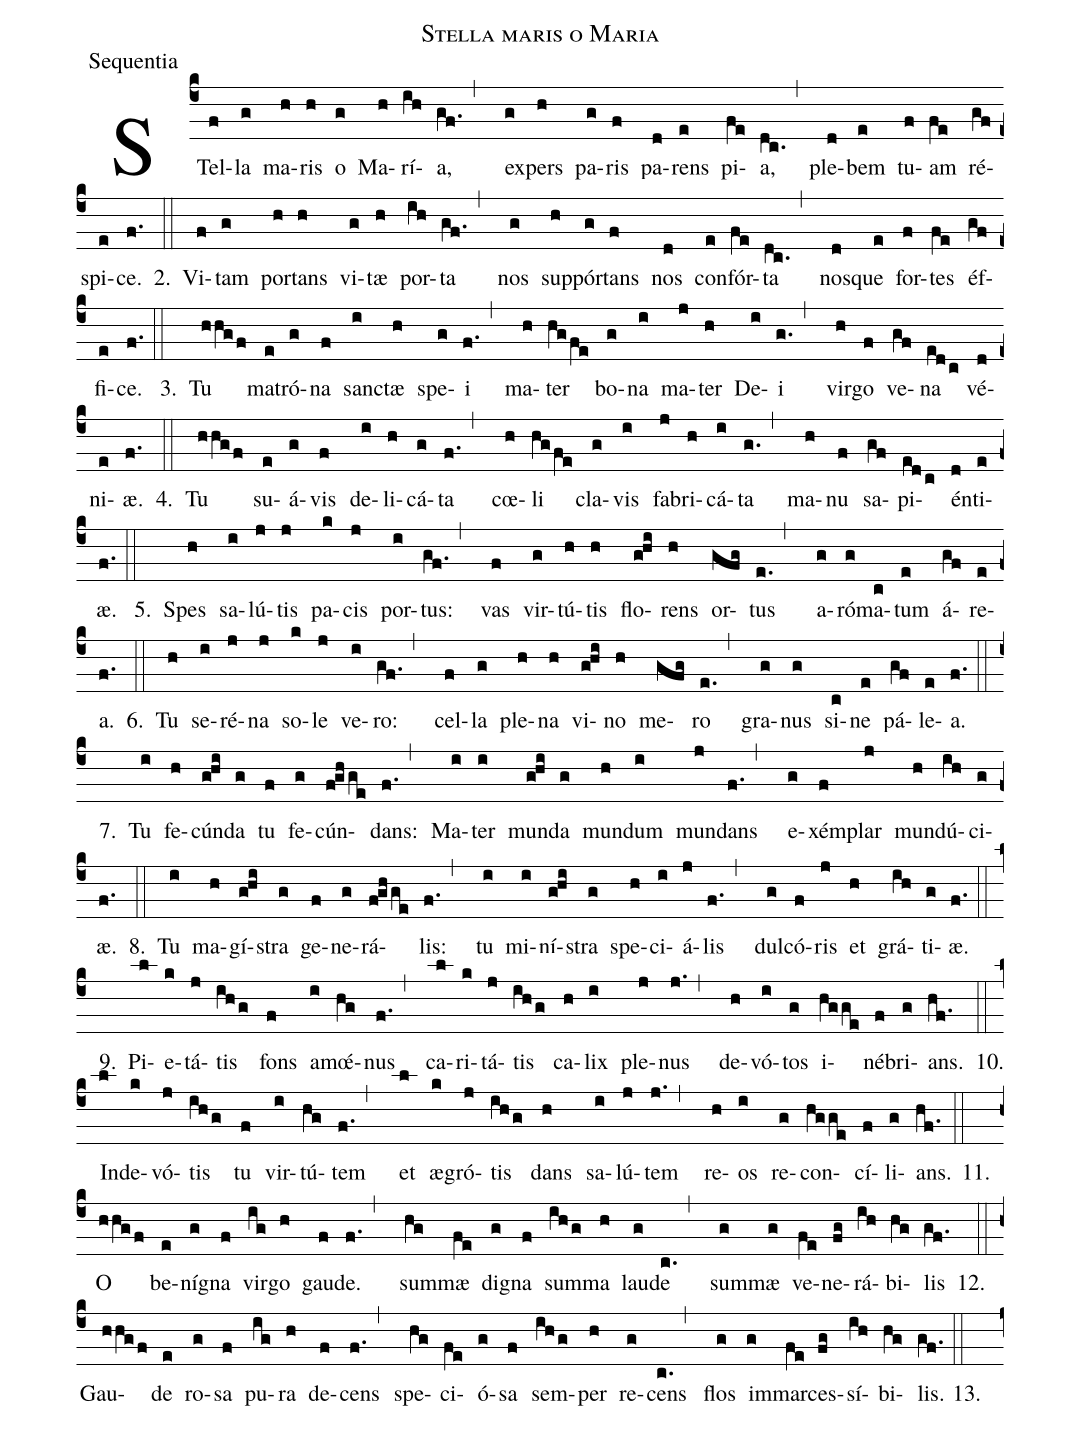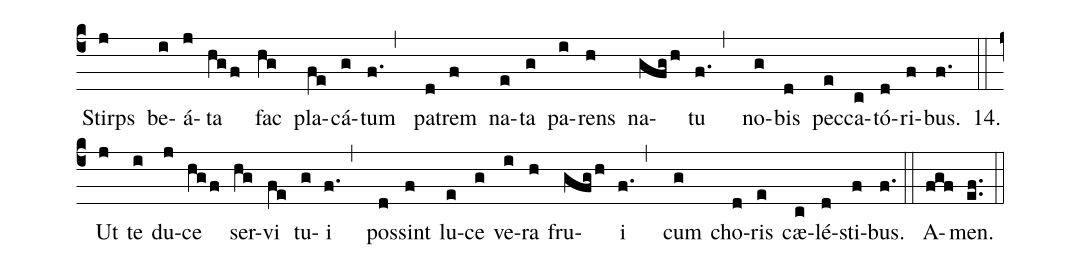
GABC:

name:Stella maris o Maria;
office-part:Sequentia;
%%
(c4)STel(f)la(g) ma(h)ris(h) o(g) Ma(h)rí(ih)a,(gf.,)
ex(g)pers(h) pa(g)ris(f) pa(d)rens(e) pi(fe)a,(dc.,)
ple(d)bem(e) tu(f)am(fe) ré(gf)spi(e)ce.(f.)


2.(::) Vi(f)tam(g) por(h)tans(h) vi(g)tæ(h) por(ih)ta(gf.,)
nos(g) sup(h)pór(g)tans(f) nos(d) con(e)fór(fe)ta(dc.,)
nos(d)que(e) for(f)tes(fe) éf(gf)fi(e)ce.(f.) (::)
 3.() Tu(hhgf) ma(e)tró(g)na(f) san(i)ctæ(h) spe(g)i(f.,)
ma(h)ter(hgfe) bo(g)na(i) ma(j)ter(h) De(i)i(g.,)
vir(h)go(f) ve(gf)na(edc) vé(d)ni(e)æ.(f.)


4.(::) Tu(hhgf) su(e)á(g)vis(f) de(i)li(h)cá(g)ta(f.,)
cœ(h)li(hgfe) cla(g)vis(i) fa(j)bri(h)cá(i)ta(g.,)
ma(h)nu(f) sa(gf)pi(edc)én(d)ti(e)æ.(f.) (::)
 5.() Spes(h) sa(i)lú(j)tis(j) pa(k)cis(j) por(i)tus:(gf.,)
vas(f) vir(g)tú(h)tis(h) flo(ghi)rens(h) or(gfg)tus(e.,)
a(g)ró(g)ma(c)tum(e) á(gf)re(e)a.(f.)


6.(::) Tu(h) se(i)ré(j)na(j) so(k)le(j) ve(i)ro:(gf.,)
cel(f)la(g) ple(h)na(h) vi(ghi)no(h) me(gfg)ro(e.,)
gra(g)nus(g) si(c)ne(e) pá(gf)le(e)a.(f.) (::)
 7.() Tu(i) fe(h)cún(ghi)da(g) tu(f) fe(g)cún(fghge)dans:(f.,)
Ma(i)ter(i) mun(ghi)da(g) mun(h)dum(i) mun(j)dans(f.,)
e(g)xém(f)plar(j) mun(h)dú(ih)ci(g)æ.(f.)


8.(::) Tu(i) ma(h)gí(ghi)stra(g) ge(f)ne(g)rá(fghge)lis:(f.,)
tu(i) mi(i)ní(ghi)stra(g) spe(h)ci(i)á(j)lis(f.,)
dul(g)có(f)ris(j) et(h) grá(ih)ti(g)æ.(f.) (::)
 9.() Pi(l)e(k)tá(j)tis(ihg) fons(f) a(i)mœ́(hg)nus(f.,)
ca(l)ri(k)tá(j)tis(ihg) ca(h)lix(i) ple(j)nus(j.,)
de(h)vó(i)tos(g) i(hgge)né(f)bri(g)ans.(hf.)


10.(::) In(l)de(k)vó(j)tis(ihg) tu(f) vir(i)tú(hg)tem(f.,)
et(l) æ(k)gró(j)tis(ihg) dans(h) sa(i)lú(j)tem(j.,)
re(h)os(i) re(g)con(hgge)cí(f)li(g)ans.(hf.) (::)
 11.() O(hhgf) be(e)ní(g)gna(f) vir(ig)go(h) gau(f)de.(f.,)
sum(hg)mæ(fe) di(g)gna(f) sum(ihg)ma(h) lau(g)de(c.,)
sum(g)mæ(g) ve(fe)ne(fg)rá(ih)bi(hg)lis(gf.)


12.(::) Gau(hhgf)de(e) ro(g)sa(f) pu(ig)ra(h) de(f)cens(f.,)
spe(hg)ci(fe)ó(g)sa(f) sem(ihg)per(h) re(g)cens(c.,)
flos(g) im(g)mar(fe)ces(fg)sí(ih)bi(hg)lis.(gf.) (::)
 13.() Stirps(j) be(i)á(j)ta(hgf) fac(hg) pla(fe)cá(g)tum(f.,)
pa(d)trem(f) na(e)ta(g) pa(i)rens(h) na(gfgh)tu(f.,)
no(g)bis(d) pec(e)ca(c)tó(d)ri(f)bus.(f.)


14.(::) Ut(j) te(i) du(j)ce(hgf) ser(hg)vi(fe) tu(g)i(f.,)
pos(d)sint(f) lu(e)ce(g) ve(i)ra(h) fru(gfgh)i(f.,)
cum(g) cho(d)ris(e) cæ(c)lé(d)sti(f)bus.(f.) (::)
A(fgf)men.(ef..) (::)
